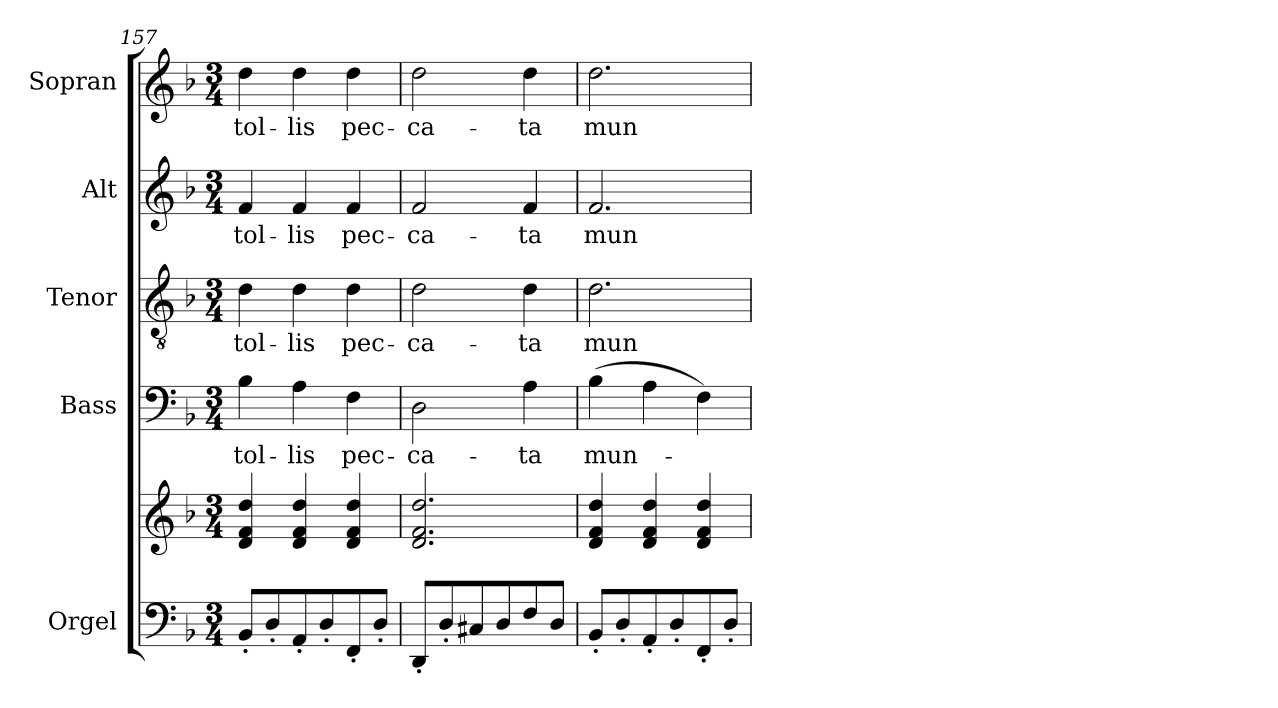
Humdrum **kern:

**kern	**kern	**kern	**text	**kern	**text	**kern	**text	**kern	**text
*part5	*part5	*part4	*part4	*part3	*part3	*part2	*part2	*part1	*part1
*staff6	*staff5	*staff4	*staff4	*staff3	*staff3	*staff2	*staff2	*staff1	*staff1
*I"Orgel	*	*I"Bass	*	*I"Tenor	*	*I"Alt	*	*I"Sopran	*
*I'Org.	*	*I'B.	*	*I'T.	*	*I'A.	*	*I'S.	*
*clefF4	*clefG2	*clefF4	*	*clefGv2	*	*clefG2	*	*clefG2	*
*k[b-]	*k[b-]	*k[b-]	*	*k[b-]	*	*k[b-]	*	*k[b-]	*
*F:	*F:	*F:	*	*F:	*	*F:	*	*F:	*
*M3/4	*M3/4	*M3/4	*	*M3/4	*	*M3/4	*	*M3/4	*
=157	=157	=157	=157	=157	=157	=157	=157	=157	=157
!	!	!	!LO:LY:b	!	!LO:LY:b	!	!LO:LY:b	!	!LO:LY:b
8BB-'</L	4d/ 4f/ 4dd/	4B-\	tol-	4d\	tol-	4f/	tol-	4dd\	tol-
8D'</	.	.	.	.	.	.	.	.	.
!	!	!	!LO:LY:b	!	!LO:LY:b	!	!LO:LY:b	!	!LO:LY:b
8AA'</	4d/ 4f/ 4dd/	4A\	-lis	4d\	-lis	4f/	-lis	4dd\	-lis
8D'</	.	.	.	.	.	.	.	.	.
!	!	!	!LO:LY:b	!	!LO:LY:b	!	!LO:LY:b	!	!LO:LY:b
8FF'</	4d/ 4f/ 4dd/	4F\	pec-	4d\	pec-	4f/	pec-	4dd\	pec-
8D'</J	.	.	.	.	.	.	.	.	.
!!LO:LB:g=z
=158	=158	=158	=158	=158	=158	=158	=158	=158	=158
!	!	!	!LO:LY:b	!	!LO:LY:b	!	!LO:LY:b	!	!LO:LY:b
8DD'</L	2.d/ 2.f/ 2.dd/	2D\	-ca-	2d\	-ca-	2f/	-ca-	2dd\	-ca-
8D'</	.	.	.	.	.	.	.	.	.
8C#X/	.	.	.	.	.	.	.	.	.
8D/	.	.	.	.	.	.	.	.	.
!	!	!	!LO:LY:b	!	!LO:LY:b	!	!LO:LY:b	!	!LO:LY:b
8F/	.	4A\	-ta	4d\	-ta	4f/	-ta	4dd\	-ta
8D/J	.	.	.	.	.	.	.	.	.
=159	=159	=159	=159	=159	=159	=159	=159	=159	=159
!	!	!	!LO:LY:b	!	!LO:LY:b	!	!LO:LY:b	!	!LO:LY:b
8BB-'</L	4d/ 4f/ 4dd/	(>4B-\	mun-	2.d\	mun-	2.f/	mun-	2.dd\	mun-
8D'</	.	.	.	.	.	.	.	.	.
8AA'</	4d/ 4f/ 4dd/	4A\	.	.	.	.	.	.	.
8D'</	.	.	.	.	.	.	.	.	.
8FF'</	4d/ 4f/ 4dd/	4F\)	.	.	.	.	.	.	.
8D'</J	.	.	.	.	.	.	.	.	.
=	=	=	=	=	=	=	=	=	=
*-	*-	*-	*-	*-	*-	*-	*-	*-	*-
